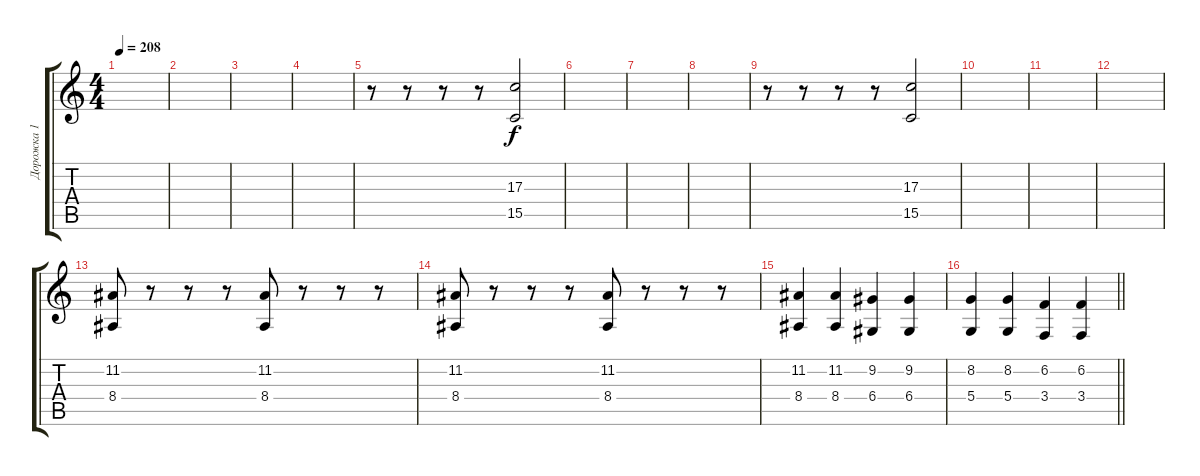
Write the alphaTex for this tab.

\track ("Дорожка 1" "Дорожка 1") {instrument trumpet}
\staff {score tabs}
\tuning (E4 B3 G3 D3 A2 E2) {hide}
\ts (4 4)
\tempo 208
\clef g2
\ks c
|
|
|
|
r.8 r.8 r.8 r.8 (17.3 15.5).2 |
|
|
|
r.8 r.8 r.8 r.8 (17.3 15.5).2 |
|
|
|
(11.2 8.4).8 r.8 r.8 r.8 (11.2 8.4).8 r.8 r.8 r.8 |
(11.2 8.4).8 r.8 r.8 r.8 (11.2 8.4).8 r.8 r.8 r.8 |
(11.2 8.4).4 (11.2 8.4).4 (9.2 6.4).4 (9.2 6.4).4 |
\barLineRight lightlight
(8.2 5.4).4 (8.2 5.4).4 (6.2 3.4).4 (6.2 3.4).4
